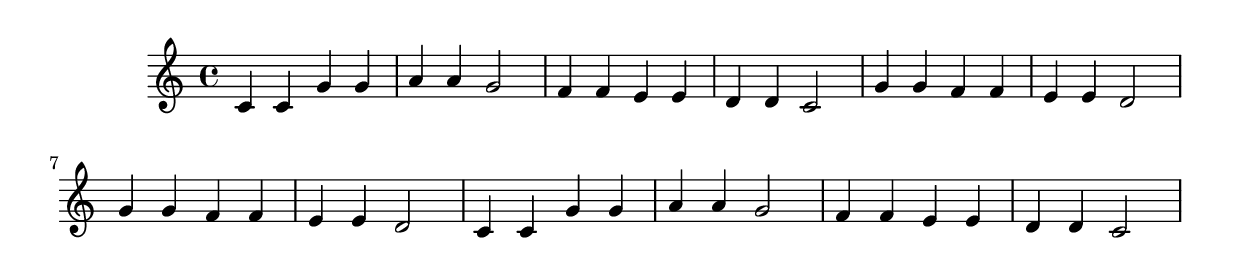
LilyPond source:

\score {

\relative c' {    
    
    c4 c g' g a a g2 f4 f e e d d c2 g'4 g f f e e d2 
    g4 g f f e e d2 c4 c g' g a a g2 f4 f e e d d c2
    
}

\layout { }
\midi { }
}

\version "2.12.2"
